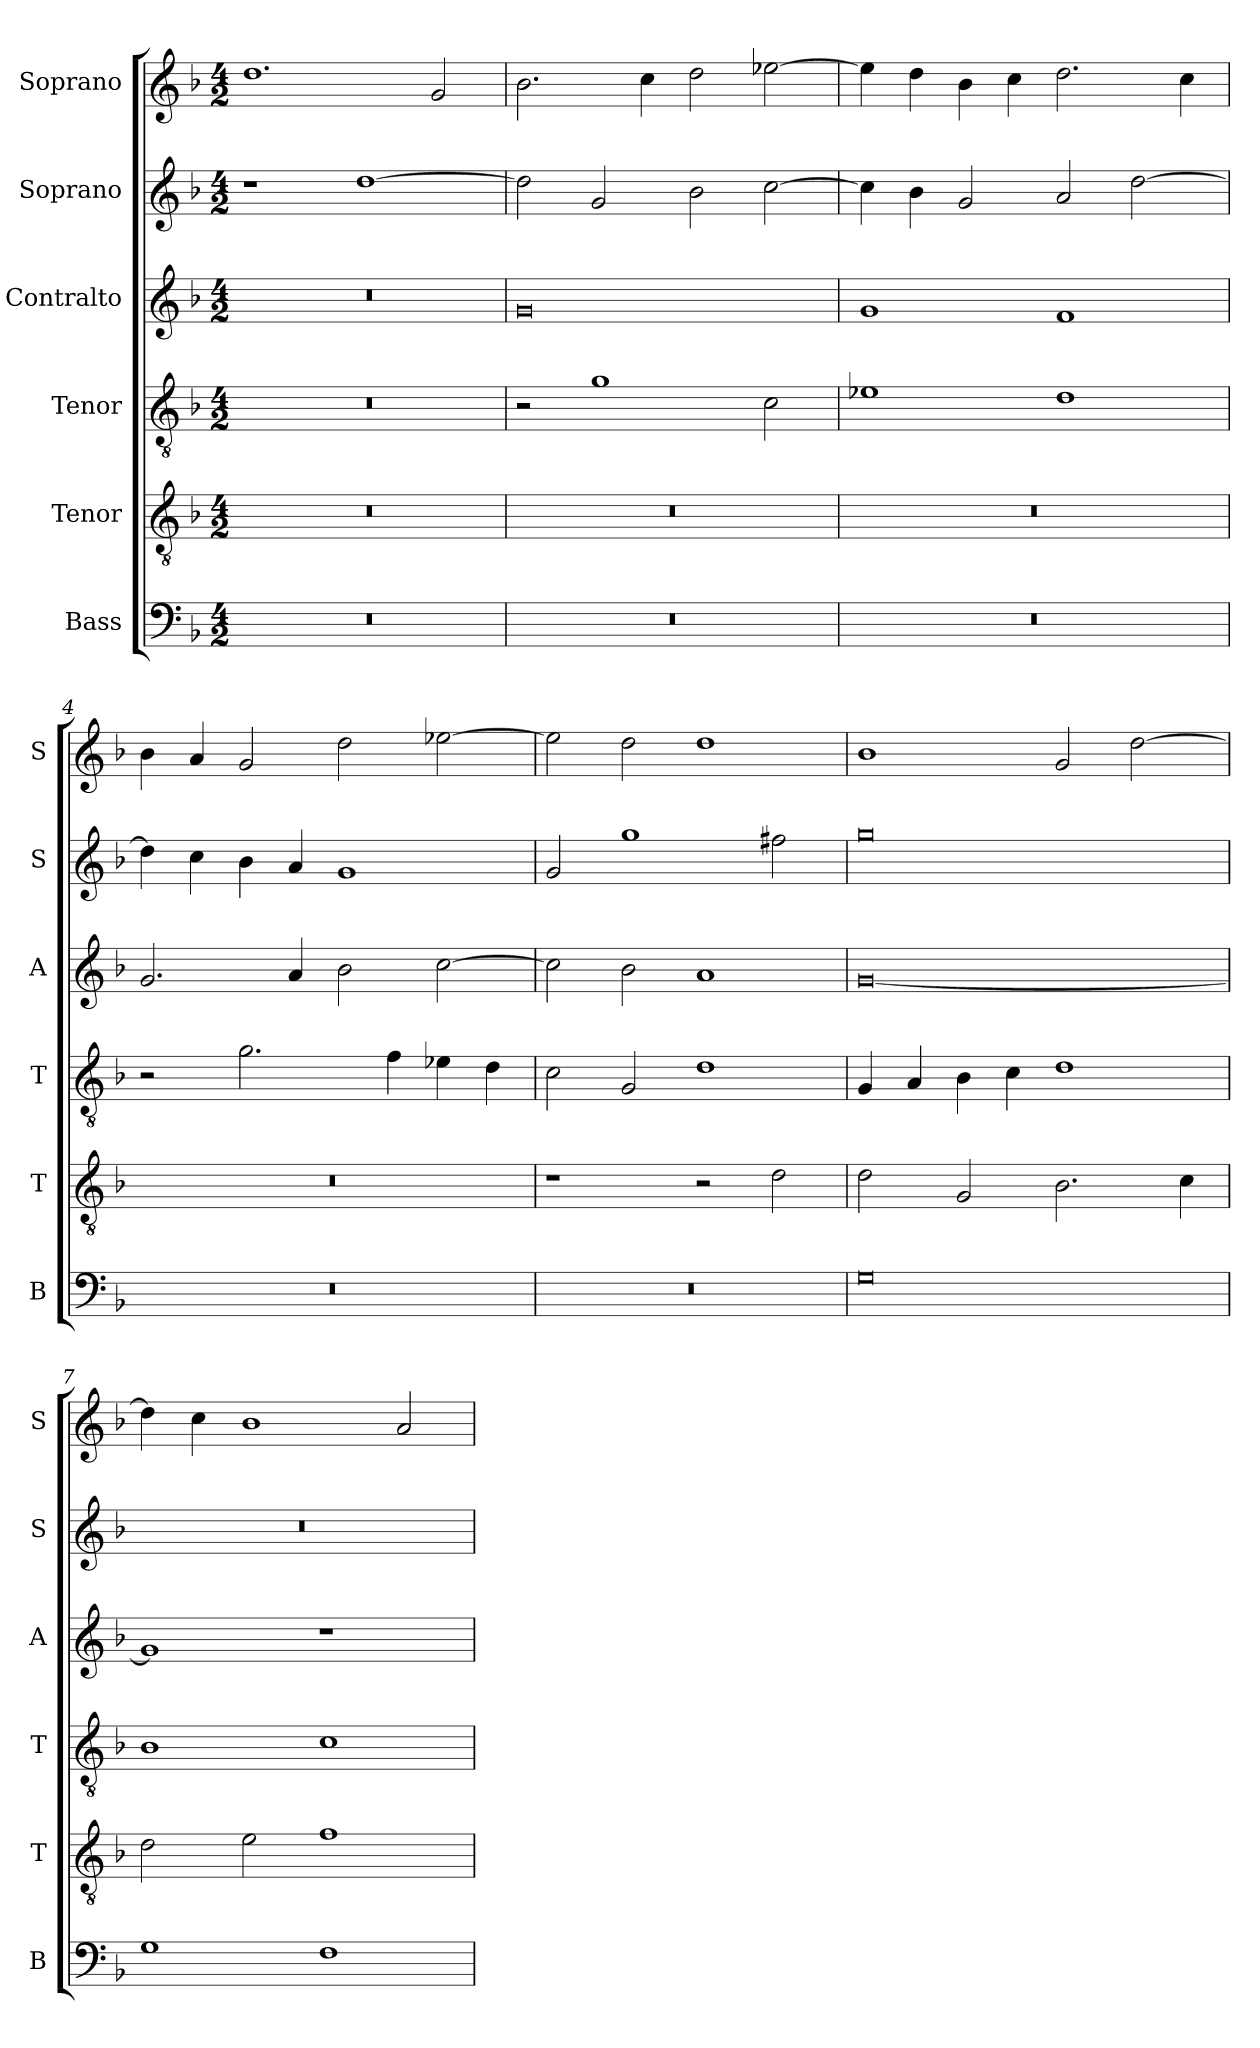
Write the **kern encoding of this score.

**kern	**kern	**kern	**kern	**kern	**kern
*part6	*part5	*part4	*part3	*part2	*part1
*staff6	*staff5	*staff4	*staff3	*staff2	*staff1
*I"Bass	*I"Tenor	*I"Tenor	*I"Contralto	*I"Soprano	*I"Soprano
*I'B	*I'T	*I'T	*I'A	*I'S	*I'S
*clefF4	*clefGv2	*clefGv2	*clefG2	*clefG2	*clefG2
*k[b-]	*k[b-]	*k[b-]	*k[b-]	*k[b-]	*k[b-]
*G:dor	*G:dor	*G:dor	*G:dor	*G:dor	*G:dor
*M4/2	*M4/2	*M4/2	*M4/2	*M4/2	*M4/2
=1	=1	=1	=1	=1	=1
0r	0r	0r	0r	1r	1.dd
.	.	.	.	[1dd	.
.	.	.	.	.	2g
=2	=2	=2	=2	=2	=2
0r	0r	2r	0g	2dd]	2.b-
.	.	1g	.	2g	.
.	.	.	.	.	4cc
.	.	.	.	2b-	2dd
.	.	2c	.	[2cc	[2ee-X
=3	=3	=3	=3	=3	=3
0r	0r	1e-X	1g	4cc]	4ee-]
.	.	.	.	4b-	4dd
.	.	.	.	2g	4b-
.	.	.	.	.	4cc
.	.	1d	1f	2a	2.dd
.	.	.	.	[2dd	.
.	.	.	.	.	4cc
=4	=4	=4	=4	=4	=4
0r	0r	2r	2.g	4dd]	4b-
.	.	.	.	4cc	4a
.	.	2.g	.	4b-	2g
.	.	.	4a	4a	.
.	.	.	2b-	1g	2dd
.	.	4f	.	.	.
.	.	4e-X	[2cc	.	[2ee-X
.	.	4d	.	.	.
=5	=5	=5	=5	=5	=5
0r	1r	2c	2cc]	2g	2ee-]
.	.	2G	2b-	1gg	2dd
.	2r	1d	1a	.	1dd
.	2d	.	.	2ff#X	.
=6	=6	=6	=6	=6	=6
0G	2d	4G	[0g	0gg	1b-
.	.	4A	.	.	.
.	2G	4B-	.	.	.
.	.	4c	.	.	.
.	2.B-	1d	.	.	2g
.	.	.	.	.	[2dd
.	4c	.	.	.	.
=7	=7	=7	=7	=7	=7
1G	2d	1B-	1g]	0r	4dd]
.	.	.	.	.	4cc
.	2e	.	.	.	1b-
1F	1f	1c	1r	.	.
.	.	.	.	.	2a
=	=	=	=	=	=
*-	*-	*-	*-	*-	*-
